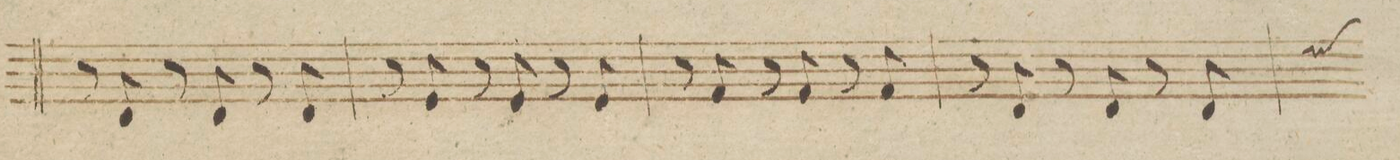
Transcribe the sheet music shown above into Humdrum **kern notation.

**kern	**dynam
*I"Violino 2do	*
*clefG2	*
*k[b-]	*
*M3/4	*
8r	.
8d/	.
8r	.
8d/	.
8r	.
8d/	.
=10	=10
8r	.
8e/	.
8r	.
8e/	.
8r	.
8e/	.
=11	=11
8r	.
8f/	.
8r	.
8f/	.
8r	.
8f/	.
=12	=12
8r	.
8d/	.
8r	.
8d/	.
8r	.
8d/	.
*custos	*
=13	=13
*-	*-
